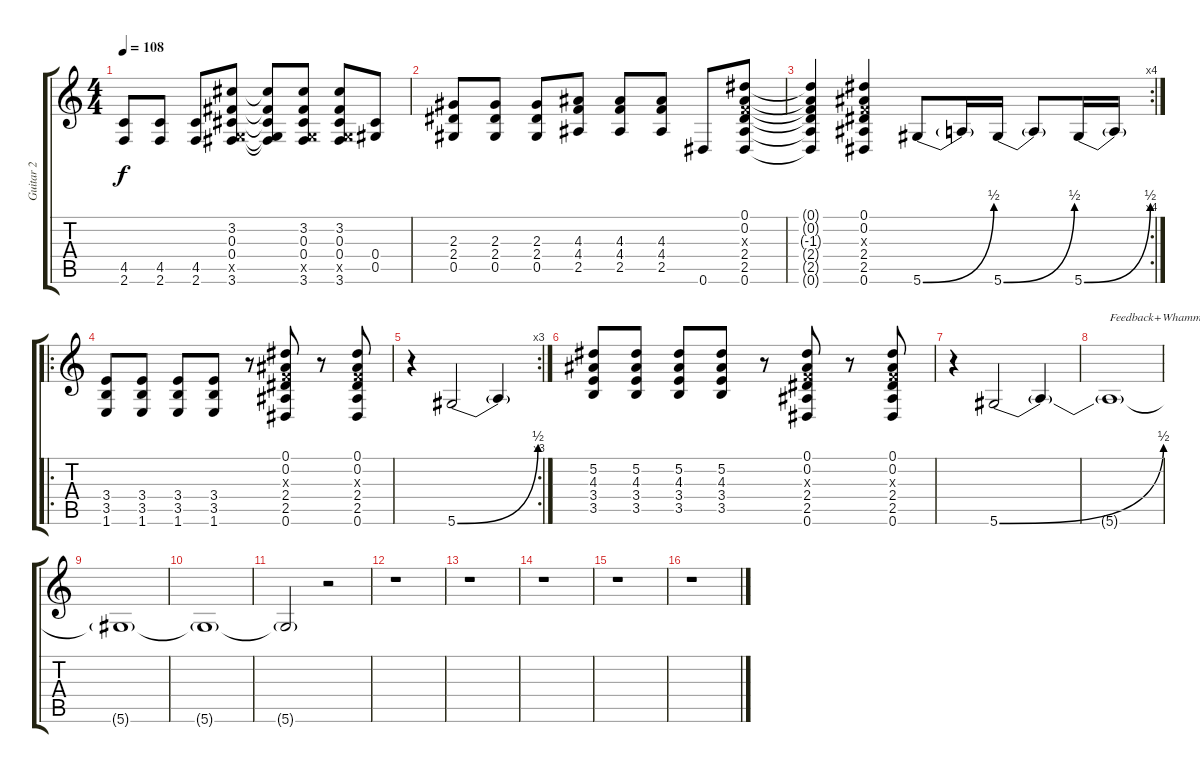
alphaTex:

\track ("Guitar 2" "Guitar 2") {instrument overdrivenguitar}
\staff {score tabs}
\tuning (Eb4 Bb3 Gb3 Db3 Ab2 Eb2) {hide}
\ts (4 4)
\tempo 108
\clef g2
\ks c
(4.5{t} 2.6{t}).8{dy f} (4.5 2.6).8 (4.5 2.6).8 (3.2 0.3 0.4 -1.5{x} 3.6).8 (3.2{t} 0.3{t} 0.4{t} -1.5{t} 3.6{t}).8 (3.2 0.3 0.4 -1.5{x} 3.6).8 (3.2 0.3 0.4 -1.5{x} 3.6).8 (0.4 0.5).8 |
(2.3 2.4 0.5).8 (2.3 2.4 0.5).8 (2.3 2.4 0.5).8 (4.3 4.4 2.5).8 (4.3 4.4 2.5).8 (4.3 4.4 2.5).8 0.6.8 (0.1 0.2 -1.3{x} 2.4 2.5 0.6).8 |
\rc 4
(0.1{t} 0.2{t} -1.3{t} 2.4{t} 2.5{t} 0.6{t}).4 (0.1 0.2 -1.3{x} 2.4 2.5 0.6).4 5.6{be (bend 0 0 60 2)}.8 5.6{t}.16 5.6{be (bend 0 0 60 2)}.16 5.6{t}.8 5.6{be (bend 0 0 60 2)}.16 5.6{t}.16 |
\ro
(3.4 3.5 1.6).8 (3.4 3.5 1.6).8 (3.4 3.5 1.6).8 (3.4 3.5 1.6).8 r.8 (0.1 0.2 -1.3{x} 2.4 2.5 0.6).8 r.8 (0.1 0.2 -1.3{x} 2.4 2.5 0.6).8 |
\rc 3
r.4 5.6{be (bend 0 0 60 2)}.2 5.6{t}.4 |
(5.2 4.3 3.4 3.5).8 (5.2 4.3 3.4 3.5).8 (5.2 4.3 3.4 3.5).8 (5.2 4.3 3.4 3.5).8 r.8 (0.1 0.2 -1.3{x} 2.4 2.5 0.6).8 r.8 (0.1 0.2 -1.3{x} 2.4 2.5 0.6).8 |
r.4 5.6{be (bend 0 0 60 2)}.2 5.6{t}.4 |
5.6{t}.1{txt "Feedback+Whammy"} |
5.6{t}.1 |
5.6{t}.1 |
5.6{t}.2 r.2 |
r.1 |
r.1 |
r.1 |
r.1 |
r.1
